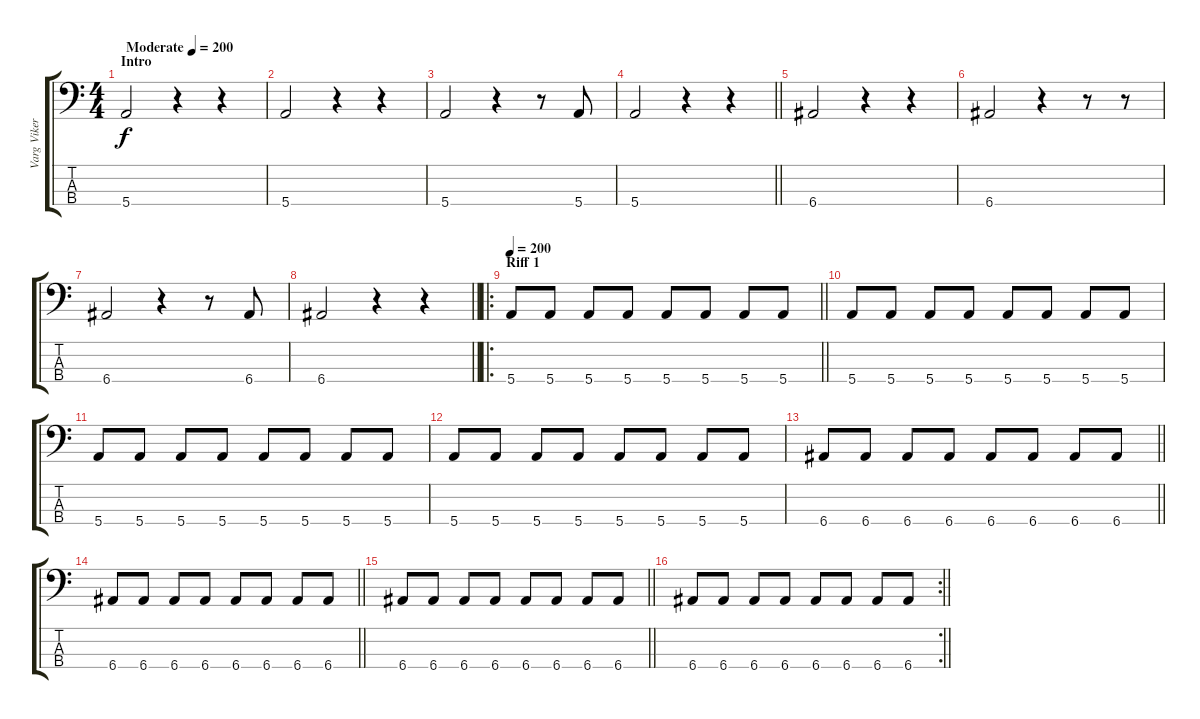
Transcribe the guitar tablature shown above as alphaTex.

\track ("Varg Vikernes" "Varg Viker") {instrument electricbasspick}
\staff {score tabs}
\tuning (G2 D2 A1 E1) {hide}
\ts (4 4)
\section ("" "Intro")
\tempo (200 "Moderate")
\clef f4
\ks c
5.4.2{dy f instrument electricbasspick} r.4 r.4 |
5.4.2 r.4 r.4 |
5.4.2 r.4 r.8 5.4.8 |
\barLineRight lightlight
5.4.2 r.4 r.4 |
\section ("" "")
6.4.2 r.4 r.4 |
6.4.2 r.4 r.8 r.8 |
6.4.2 r.4 r.8 6.4.8 |
\barLineRight lightlight
6.4.2 r.4 r.4 |
\ro
\section ("" "Riff 1")
\tempo 200
\barLineRight lightlight
5.4.8 5.4.8 5.4.8 5.4.8 5.4.8 5.4.8 5.4.8 5.4.8 |
\section ("" "")
5.4.8 5.4.8 5.4.8 5.4.8 5.4.8 5.4.8 5.4.8 5.4.8 |
5.4.8 5.4.8 5.4.8 5.4.8 5.4.8 5.4.8 5.4.8 5.4.8 |
5.4.8 5.4.8 5.4.8 5.4.8 5.4.8 5.4.8 5.4.8 5.4.8 |
\barLineRight lightlight
6.4.8 6.4.8 6.4.8 6.4.8 6.4.8 6.4.8 6.4.8 6.4.8 |
\barLineRight lightlight
6.4.8 6.4.8 6.4.8 6.4.8 6.4.8 6.4.8 6.4.8 6.4.8 |
\barLineRight lightlight
6.4.8 6.4.8 6.4.8 6.4.8 6.4.8 6.4.8 6.4.8 6.4.8 |
\rc 2
\section ("" "")
\barLineRight lightlight
6.4.8 6.4.8 6.4.8 6.4.8 6.4.8 6.4.8 6.4.8 6.4.8
